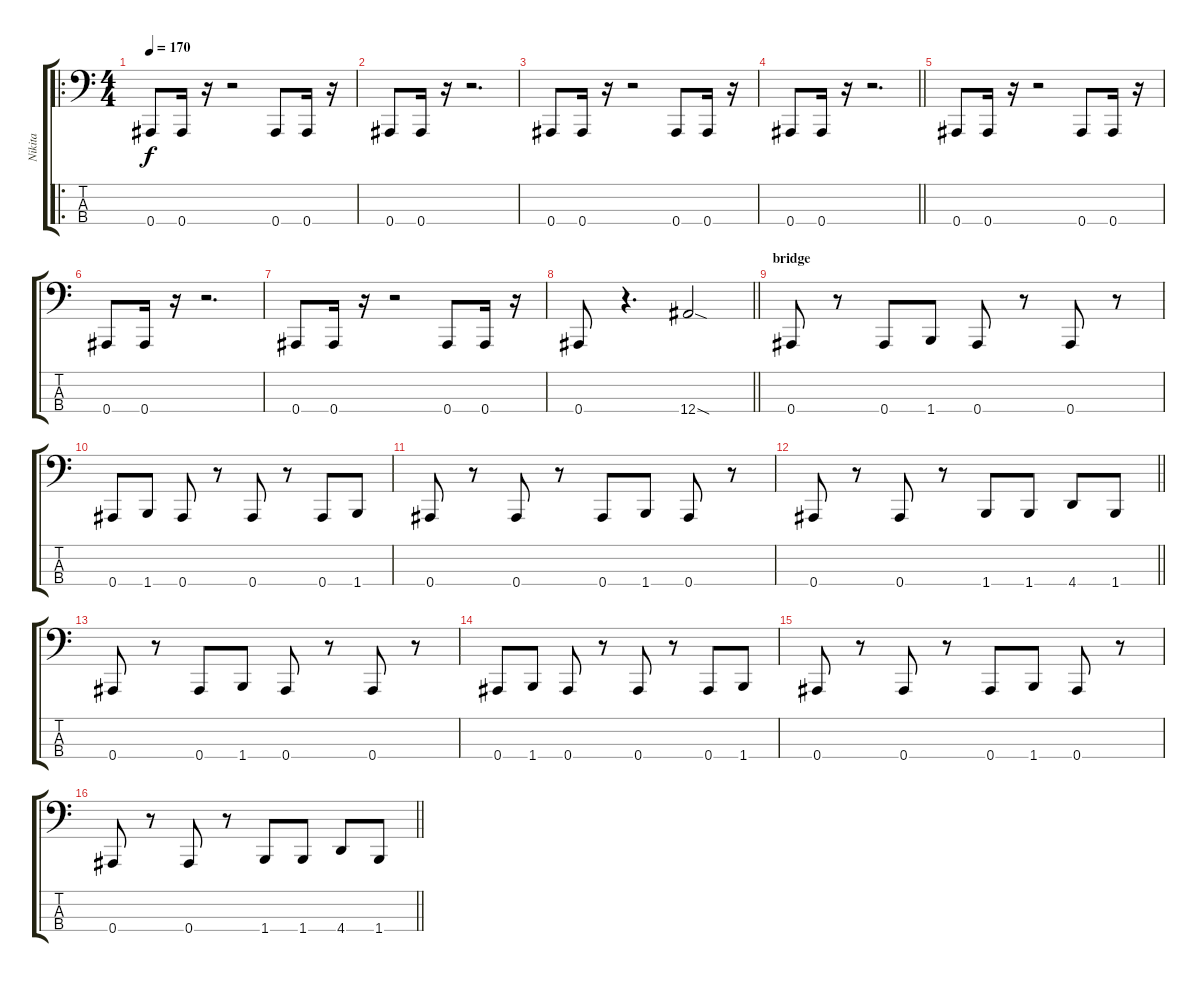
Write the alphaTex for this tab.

\track ("Nikita" "Nikita") {instrument electricbassfinger}
\staff {score tabs}
\tuning (Eb2 Bb1 F1 Bb0) {hide}
\ro
\ts (4 4)
\tempo 170
\clef f4
\ks c
0.4.8{dy f} 0.4.16 r.16 r.2 0.4.8 0.4.16 r.16 |
0.4.8 0.4.16 r.16 r.2{d} |
0.4.8 0.4.16 r.16 r.2 0.4.8 0.4.16 r.16 |
\barLineRight lightlight
0.4.8 0.4.16 r.16 r.2{d} |
0.4.8 0.4.16 r.16 r.2 0.4.8 0.4.16 r.16 |
0.4.8 0.4.16 r.16 r.2{d} |
0.4.8 0.4.16 r.16 r.2 0.4.8 0.4.16 r.16 |
\barLineRight lightlight
0.4.8 r.4{d} 12.4{sod}.2 |
\section ("" "bridge")
0.4.8 r.8 0.4.8 1.4.8 0.4.8 r.8 0.4.8 r.8 |
0.4.8 1.4.8 0.4.8 r.8 0.4.8 r.8 0.4.8 1.4.8 |
0.4.8 r.8 0.4.8 r.8 0.4.8 1.4.8 0.4.8 r.8 |
\barLineRight lightlight
0.4.8 r.8 0.4.8 r.8 1.4.8 1.4.8 4.4.8 1.4.8 |
0.4.8 r.8 0.4.8 1.4.8 0.4.8 r.8 0.4.8 r.8 |
0.4.8 1.4.8 0.4.8 r.8 0.4.8 r.8 0.4.8 1.4.8 |
0.4.8 r.8 0.4.8 r.8 0.4.8 1.4.8 0.4.8 r.8 |
\barLineRight lightlight
0.4.8 r.8 0.4.8 r.8 1.4.8 1.4.8 4.4.8 1.4.8
